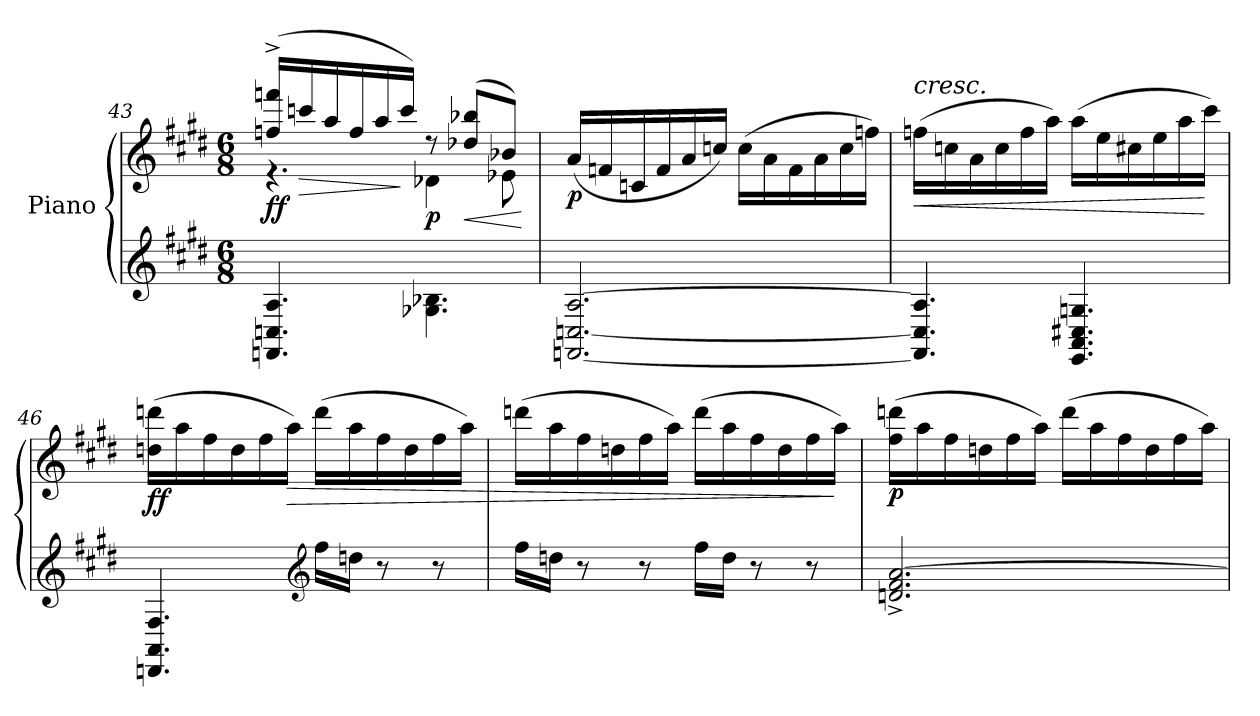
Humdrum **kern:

**kern	**kern	**dynam
*part1	*part1	*part1
*staff2	*staff1	*staff1/2
*I"Piano	*	*
*clefG2	*clefG2	*
*k[f#c#g#d#]	*k[f#c#g#d#]	*
*E:	*E:	*
*M6/8	*M6/8	*
=43	=43	=43
*	*^	*
!	!	!	!LO:DY:b
4.FFn/ 4.Cn/ 4.A/	(>16ffn/^ 16fffn/^LL	4.re	ff
!	!	!	!LO:HP:b
.	16cccn/	.	>
.	16aa/	.	.
.	16ff/	.	.
.	16aa/	.	.
.	16ccc/JJ)	.	]
!	!	!	!LO:DY:b
4.G-X\ 4.B-X\	8rdd	4d-X\	p
!	!	!	!LO:HP:b
.	(>8dd-X/ 8bb-X/L	.	<
.	8b-X/J)	8e-X\	.
*	*v	*v	*
.	.	[
=44	=44	=44
!	!	!LO:DY:b
[2.FFn/ [2.Cn/ [2.A/	(<16a/LL	p
.	16fn/	.
.	16cn/	.
.	16f/	.
.	16a/	.
.	16ccn/JJ)	.
.	(>16cc\LL	.
.	16a\	.
.	16f\	.
.	16a\	.
.	16cc\	.
.	16ffn\JJ)	.
!!LO:LB:g=z
=45	=45	=45
!	!LO:TX:a:i:t=cresc.	!
!	!	!LO:HP:b
4.FF/] 4.C/] 4.A/]	(>16ffn\LL	<
.	16ccn\	.
.	16a\	.
.	16cc\	.
.	16ff\	.
.	16aa\JJ)	.
4.EE/ 4.AA/ 4.C#X/ 4.Gn/	(>16aa\LL	.
.	16ee\	.
.	16cc#X\	.
.	16ee\	.
.	16aa\	.
.	16ccc#\JJ)	[
=46	=46	=46
!	!	!LO:DY:b
4.DDn/ 4.AA/ 4.F#/	(>16ddn\ 16dddn\LL	ff
.	16aa\	.
.	16ff#\	.
.	16dd\	.
.	16ff#\	.
!	!	!LO:HP:b
.	16aa\JJ)	>
*clefG2	*	*
16ff#\LL	(>16ddd\LL	.
16ddn\JJ	16aa\	.
8r	16ff#\	.
.	16dd\	.
8r	16ff#\	.
.	16aa\JJ)	.
=47	=47	=47
16ff#\LL	(>16dddn\LL	.
16ddn\JJ	16aa\	.
8r	16ff#\	.
.	16ddn\	.
8r	16ff#\	.
.	16aa\JJ)	.
16ff#\LL	(>16ddd\LL	.
16dd\JJ	16aa\	.
8r	16ff#\	.
.	16dd\	.
8r	16ff#\	.
.	16aa\JJ)	]
!!LO:LB:g=z
=48	=48	=48
!	!	!LO:DY:b
2.dn/^ 2.f#/^ [2.a/^	(>16ff#\ 16dddn\LL	p
.	16aa\	.
.	16ff#\	.
.	16ddn\	.
.	16ff#\	.
.	16aa\JJ)	.
.	(>16ddd\LL	.
.	16aa\	.
.	16ff#\	.
.	16dd\	.
.	16ff#\	.
.	16aa\JJ)	.
=	=	=
*-	*-	*-
